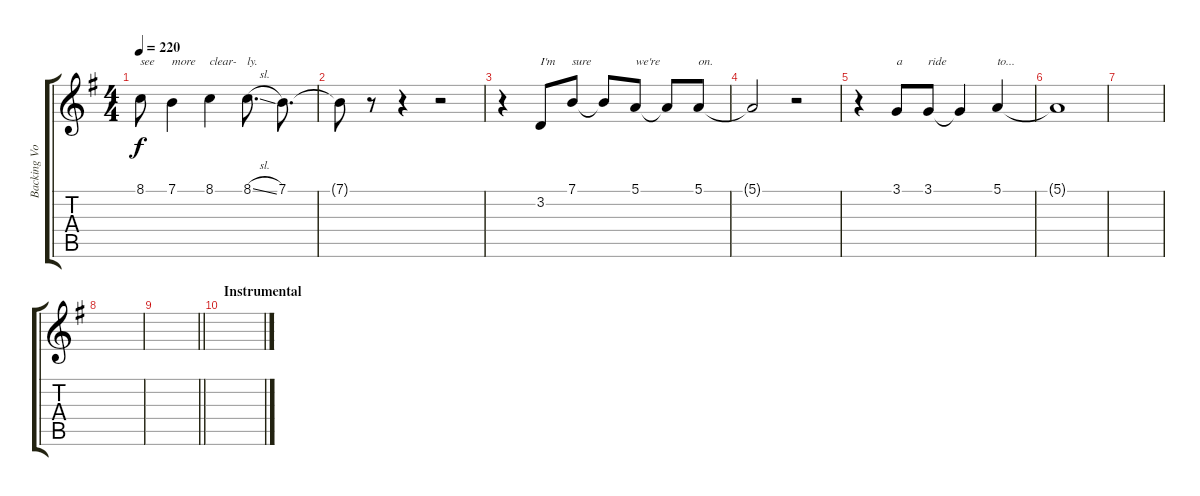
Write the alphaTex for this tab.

\track ("Backing Vocals - James Johnston" "Backing Vo") {instrument altosax}
\staff {score tabs}
\tuning (E4 B3 G3 D3 A2 E2) {hide}
\ts (4 4)
\tempo 220
\clef g2
\ks eminor
8.1.8{txt "see" dy f} 7.1.4{txt "more"} 8.1.4{txt "clear-"} 8.1{sl}.8{d txt "ly."} 7.1.8{d} |
7.1{t}.8 r.8 r.4 r.2 |
r.4 3.2.8{txt "I'm"} 7.1.8{txt "sure"} 7.1{t}.8 5.1.8{txt "we're"} 5.1{t}.8 5.1.8{txt "on."} |
5.1{t}.2 r.2 |
r.4 3.1.8{txt "a"} 3.1.8{txt "ride"} 3.1{t}.4 5.1.4{txt "to..."} |
5.1{t}.1 |
|
|
\barLineRight lightlight
|
\section ("" "Instrumental")
